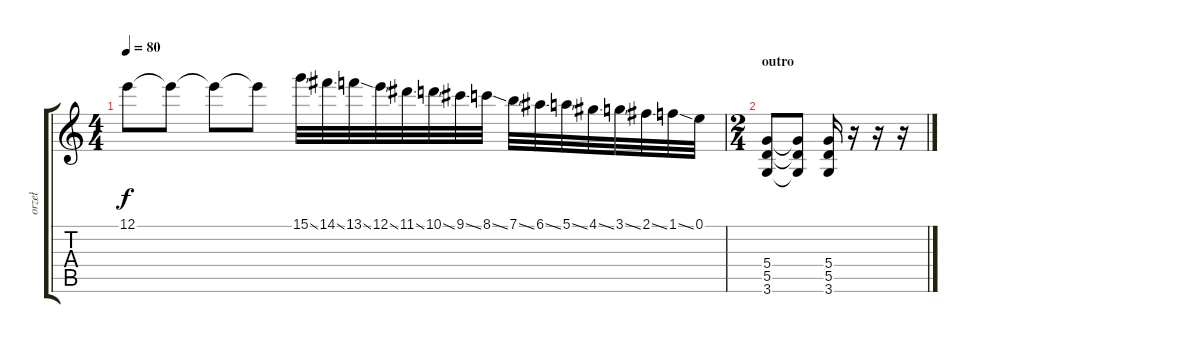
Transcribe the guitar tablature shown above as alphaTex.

\track ("orzeł" "orzeł") {instrument overdrivenguitar}
\staff {score tabs}
\tuning (E4 B3 G3 D3 A2 E2) {hide}
\ts (4 4)
\tempo 80
\clef g2
\ks c
12.1.8{dy f} 12.1{t}.8 12.1{t}.8 12.1{t}.8 15.1{ss}.32 14.1{ss}.32 13.1{ss}.32 12.1{ss}.32 11.1{ss}.32 10.1{ss}.32 9.1{ss}.32 8.1{ss}.32 7.1{ss}.32 6.1{ss}.32 5.1{ss}.32 4.1{ss}.32 3.1{ss}.32 2.1{ss}.32 1.1{ss}.32 0.1.32 |
\ts (2 4)
\section ("" "outro")
(5.4 5.5 3.6).8 (5.4{t} 5.5{t} 3.6{t}).8 (5.4 5.5 3.6).16 r.16 r.16 r.16
